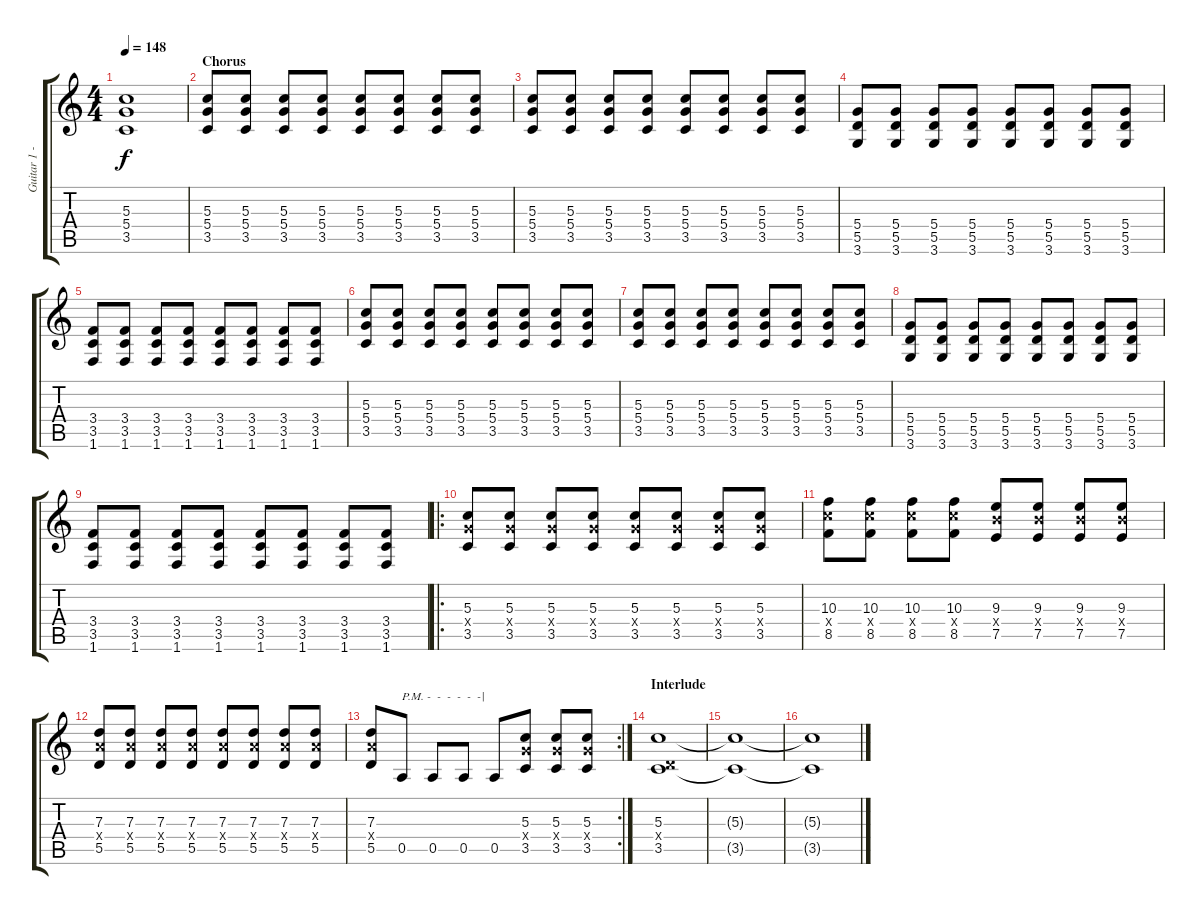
\track ("Guitar 1 - Distortion" "Guitar 1 -") {instrument distortionguitar}
\staff {score tabs}
\tuning (E4 B3 G3 D3 A2 E2) {hide}
\ts (4 4)
\tempo 148
\clef g2
\ks c
(5.3{t} 5.4{t} 3.5{t}).1{dy f} |
\section ("" "Chorus")
(5.3 5.4 3.5).8 (5.3 5.4 3.5).8 (5.3 5.4 3.5).8 (5.3 5.4 3.5).8 (5.3 5.4 3.5).8 (5.3 5.4 3.5).8 (5.3 5.4 3.5).8 (5.3 5.4 3.5).8 |
(5.3 5.4 3.5).8 (5.3 5.4 3.5).8 (5.3 5.4 3.5).8 (5.3 5.4 3.5).8 (5.3 5.4 3.5).8 (5.3 5.4 3.5).8 (5.3 5.4 3.5).8 (5.3 5.4 3.5).8 |
(5.4 5.5 3.6).8 (5.4 5.5 3.6).8 (5.4 5.5 3.6).8 (5.4 5.5 3.6).8 (5.4 5.5 3.6).8 (5.4 5.5 3.6).8 (5.4 5.5 3.6).8 (5.4 5.5 3.6).8 |
(3.4 3.5 1.6).8 (3.4 3.5 1.6).8 (3.4 3.5 1.6).8 (3.4 3.5 1.6).8 (3.4 3.5 1.6).8 (3.4 3.5 1.6).8 (3.4 3.5 1.6).8 (3.4 3.5 1.6).8 |
(5.3 5.4 3.5).8 (5.3 5.4 3.5).8 (5.3 5.4 3.5).8 (5.3 5.4 3.5).8 (5.3 5.4 3.5).8 (5.3 5.4 3.5).8 (5.3 5.4 3.5).8 (5.3 5.4 3.5).8 |
(5.3 5.4 3.5).8 (5.3 5.4 3.5).8 (5.3 5.4 3.5).8 (5.3 5.4 3.5).8 (5.3 5.4 3.5).8 (5.3 5.4 3.5).8 (5.3 5.4 3.5).8 (5.3 5.4 3.5).8 |
(5.4 5.5 3.6).8 (5.4 5.5 3.6).8 (5.4 5.5 3.6).8 (5.4 5.5 3.6).8 (5.4 5.5 3.6).8 (5.4 5.5 3.6).8 (5.4 5.5 3.6).8 (5.4 5.5 3.6).8 |
(3.4 3.5 1.6).8 (3.4 3.5 1.6).8 (3.4 3.5 1.6).8 (3.4 3.5 1.6).8 (3.4 3.5 1.6).8 (3.4 3.5 1.6).8 (3.4 3.5 1.6).8 (3.4 3.5 1.6).8 |
\ro
(5.3 5.4{x} 3.5).8 (5.3 5.4{x} 3.5).8 (5.3 5.4{x} 3.5).8 (5.3 5.4{x} 3.5).8 (5.3 5.4{x} 3.5).8 (5.3 5.4{x} 3.5).8 (5.3 5.4{x} 3.5).8 (5.3 5.4{x} 3.5).8 |
(10.3 10.4{x} 8.5).8 (10.3 10.4{x} 8.5).8 (10.3 10.4{x} 8.5).8 (10.3 10.4{x} 8.5).8 (9.3 9.4{x} 7.5).8 (9.3 9.4{x} 7.5).8 (9.3 9.4{x} 7.5).8 (9.3 9.4{x} 7.5).8 |
(7.3 7.4{x} 5.5).8 (7.3 7.4{x} 5.5).8 (7.3 7.4{x} 5.5).8 (7.3 7.4{x} 5.5).8 (7.3 7.4{x} 5.5).8 (7.3 7.4{x} 5.5).8 (7.3 7.4{x} 5.5).8 (7.3 7.4{x} 5.5).8 |
\rc 2
(7.3 7.4{x} 5.5).8 0.5.8{txt "P.M. -  -  -  -  -  -|"} 0.5.8 0.5.8 0.5.8 (5.3 5.4{x} 3.5).8 (5.3 5.4{x} 3.5).8 (5.3 5.4{x} 3.5).8 |
\section ("" "Interlude")
(5.3 0.4{x} 3.5).1 |
(5.3{t} 3.5{t}).1 |
(5.3{t} 3.5{t}).1
